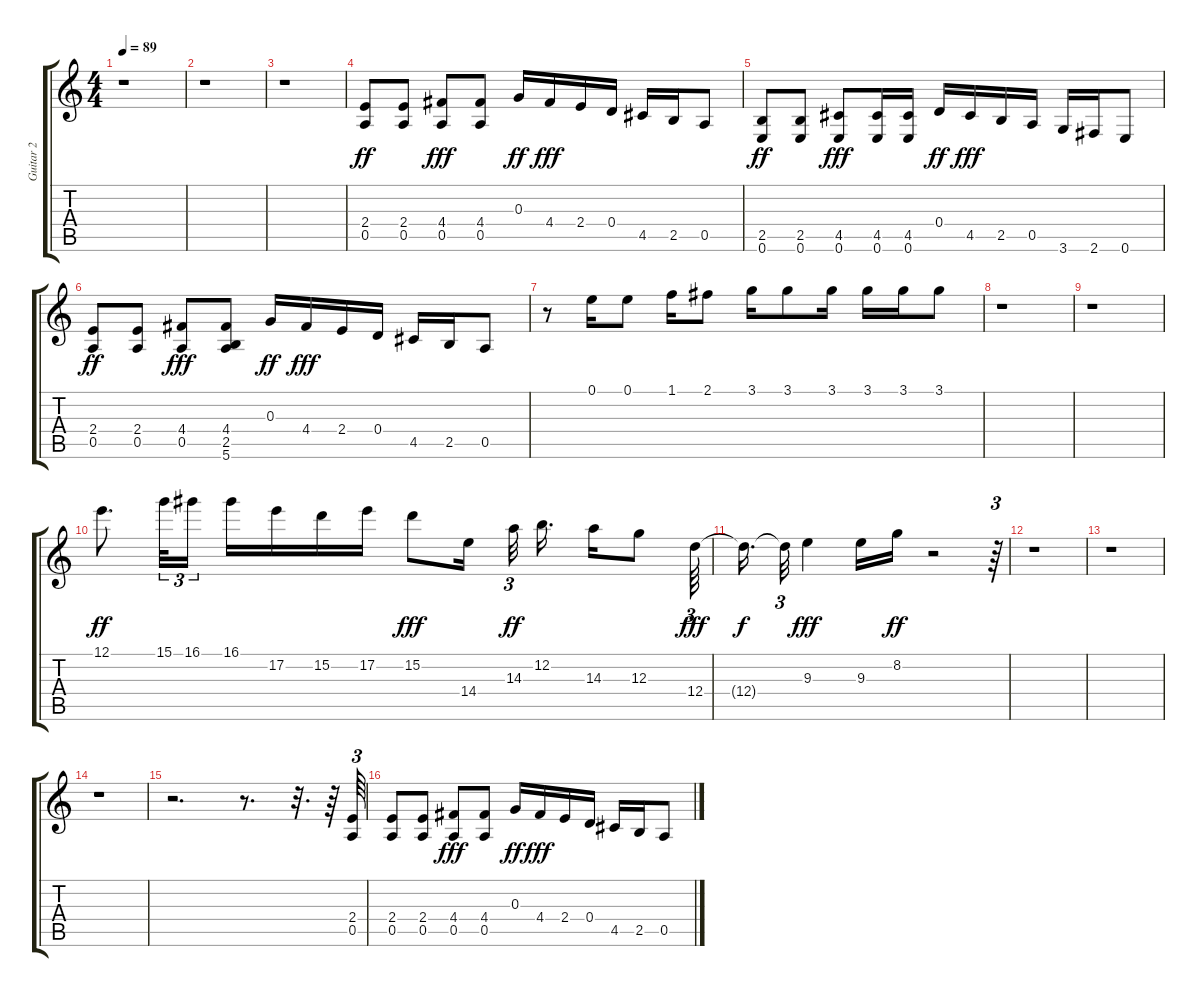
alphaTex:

\track ("Guitar 2" "Guitar 2") {instrument distortionguitar}
\staff {score tabs}
\tuning (E4 B3 G3 D3 A2 E2) {hide}
\ts (4 4)
\tempo 89
\clef g2
\ks c
r.1{dy fff} |
r.1 |
r.1 |
(2.4 0.5).8{dy ff} (2.4 0.5).8 (4.4 0.5).8{dy fff} (4.4 0.5).8 0.3.16{dy ff} 4.4.16{dy fff} 2.4.16 0.4.16 4.5.16 2.5.16 0.5.8 |
(2.5 0.6).8{dy ff} (2.5 0.6).8 (4.5 0.6).8{dy fff} (4.5 0.6).16 (4.5 0.6).16 0.4.16{dy ff} 4.5.16{dy fff} 2.5.16 0.5.16 3.6.16 2.6.16 0.6.8 |
(2.4 0.5).8{dy ff} (2.4 0.5).8 (4.4 0.5).8{dy fff} (4.4 2.5 5.6).8 0.3.16{dy ff} 4.4.16{dy fff} 2.4.16 0.4.16 4.5.16 2.5.16 0.5.8 |
r.8 0.1.16 0.1.8 1.1.16 2.1.8 3.1.16 3.1.8 3.1.16 3.1.16 3.1.16 3.1.8 |
r.1 |
r.1 |
12.1.8{d dy ff} 15.1.32{tu (3 2)} 16.1.16{tu (3 2)} 16.1.16 17.2.16 15.2.16 17.2.16 15.2.8{dy fff} 14.4.16{beam splitsecondary} 14.3.32{tu (3 2) dy ff} 12.2.16{d} 14.3.16 12.3.8 12.4.64{tu (3 2) dy fff} |
12.4{t}.16{d dy f} 12.4{t}.32{tu (3 2)} 9.3.4{dy fff} 9.3.16 8.2.16{dy ff} r.2 r.64{tu (3 2)} |
r.1 |
r.1 |
r.1 |
r.2{d} r.8{d} r.32{d} r.64 (2.4 0.5).64{tu (3 2)} |
(2.4 0.5).8 (2.4 0.5).8 (4.4 0.5).8{dy fff} (4.4 0.5).8 0.3.16{dy ff} 4.4.16{dy fff} 2.4.16 0.4.16 4.5.16 2.5.16 0.5.8
